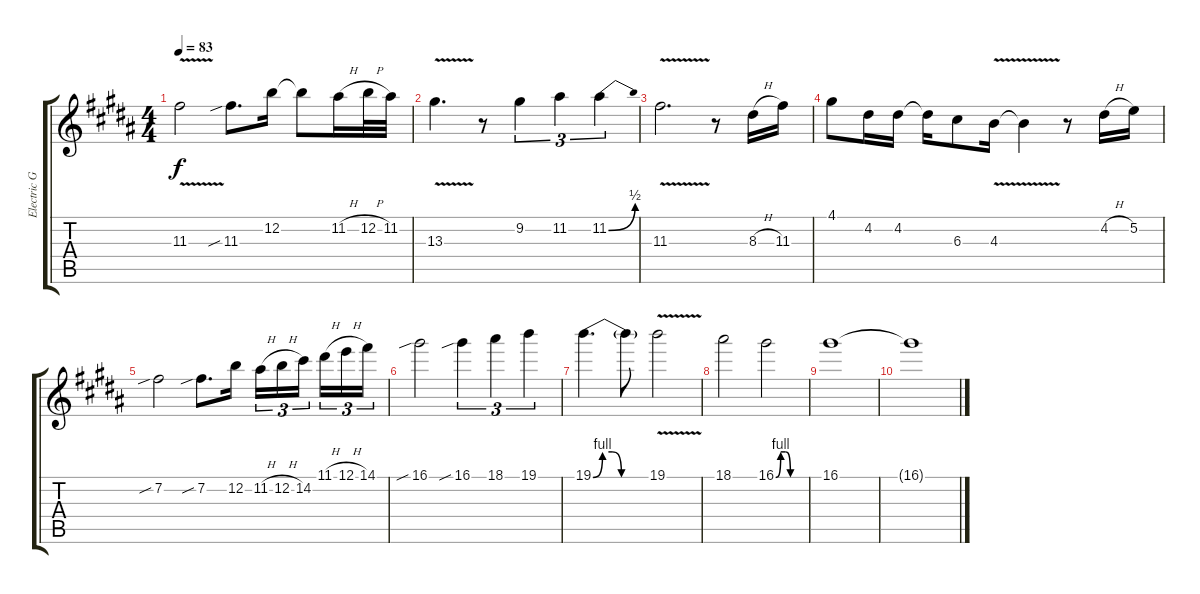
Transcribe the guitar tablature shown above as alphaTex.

\track ("Electric Guitar I - John Petrucci" "Electric G") {instrument distortionguitar}
\staff {score tabs}
\tuning (E4 B3 G3 D3 A2 E2) {hide}
\ts (4 4)
\tempo 83
\clef g2
\ks b
11.3{v}.2{dy f instrument distortionguitar} 11.3{sib}.8{d} 12.2.16 12.2{t}.8 11.2{h}.16 12.2{h}.32 11.2.32 |
13.3{v}.4{d} r.8 9.2.4{tu (3 2)} 11.2.4{tu (3 2)} 11.2{be (bend 0 0 60 2)}.4{tu (3 2)} |
11.3{v}.2{d} r.8 8.3{h}.16 11.3.16 |
4.1.8 4.2.16 4.2.16 4.2{t}.16 6.3.8 4.3{v}.16 4.3{t}.4 r.8 4.2{h}.16 5.2.16 |
7.2{sib}.2 7.2{sib}.8{d} 12.2.16 11.2{h}.16{tu (3 2)} 12.2{h}.16{tu (3 2)} 14.2.16{tu (3 2) beam splitsecondary} 11.1{h}.16{tu (3 2)} 12.1{h}.16{tu (3 2)} 14.1.16{tu (3 2)} |
16.1{sib}.2 16.1{sib}.4{tu (3 2)} 18.1.4{tu (3 2)} 19.1.4{tu (3 2)} |
19.1{be (custom 0 0 10 4 20 4 30 0 60 0)}.4{d volume 8} 19.1{t}.8 19.1{v}.2 |
18.1.2 16.1{be (custom 0 0 10 4 20 4 30 0 60 0)}.2 |
16.1.1{balance 16 instrument distortionguitar} |
16.1{t}.1
